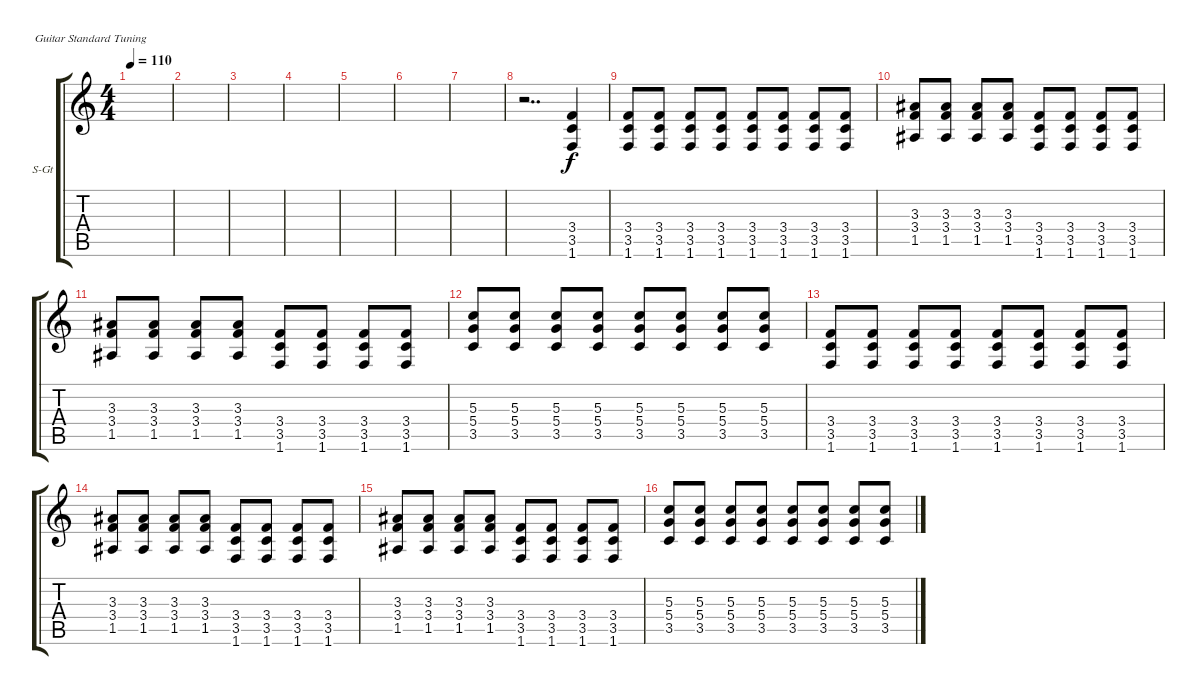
\defaultSystemsLayout 4
\bracketExtendMode groupsimilarinstruments
\firstSystemTrackNameOrientation horizontal
\otherSystemsTrackNameOrientation horizontal
\track ("Jon Bon Jovi" "S-Gt") {instrument acousticguitarsteel}
\staff {score tabs}
\tuning (E4 B3 G3 D3 A2 E2)
\ts (4 4)
\tempo 110
\clef g2
\ks c
|
|
|
|
|
|
|
r.2{dd} (1.6 3.5 3.4).4 |
(1.6 3.5 3.4).8 (1.6 3.5 3.4).8 (1.6 3.5 3.4).8 (1.6 3.5 3.4).8 (1.6 3.5 3.4).8 (1.6 3.5 3.4).8 (1.6 3.5 3.4).8 (1.6 3.5 3.4).8 |
(1.5 3.4 3.3).8 (1.5 3.4 3.3).8 (1.5 3.4 3.3).8 (1.5 3.4 3.3).8 (1.6 3.5 3.4).8 (1.6 3.5 3.4).8 (1.6 3.5 3.4).8 (1.6 3.5 3.4).8 |
(1.5 3.4 3.3).8 (1.5 3.4 3.3).8 (1.5 3.4 3.3).8 (1.5 3.4 3.3).8 (1.6 3.5 3.4).8 (1.6 3.5 3.4).8 (1.6 3.5 3.4).8 (1.6 3.5 3.4).8 |
(3.5 5.4 5.3).8 (3.5 5.4 5.3).8 (3.5 5.4 5.3).8 (3.5 5.4 5.3).8 (3.5 5.4 5.3).8 (3.5 5.4 5.3).8 (3.5 5.4 5.3).8 (3.5 5.4 5.3).8 |
(1.6 3.5 3.4).8 (1.6 3.5 3.4).8 (1.6 3.5 3.4).8 (1.6 3.5 3.4).8 (1.6 3.5 3.4).8 (1.6 3.5 3.4).8 (1.6 3.5 3.4).8 (1.6 3.5 3.4).8 |
(1.5 3.4 3.3).8 (1.5 3.4 3.3).8 (1.5 3.4 3.3).8 (1.5 3.4 3.3).8 (1.6 3.5 3.4).8 (1.6 3.5 3.4).8 (1.6 3.5 3.4).8 (1.6 3.5 3.4).8 |
(1.5 3.4 3.3).8 (1.5 3.4 3.3).8 (1.5 3.4 3.3).8 (1.5 3.4 3.3).8 (1.6 3.5 3.4).8 (1.6 3.5 3.4).8 (1.6 3.5 3.4).8 (1.6 3.5 3.4).8 |
(3.5 5.4 5.3).8 (3.5 5.4 5.3).8 (3.5 5.4 5.3).8 (3.5 5.4 5.3).8 (3.5 5.4 5.3).8 (3.5 5.4 5.3).8 (3.5 5.4 5.3).8 (3.5 5.4 5.3).8
